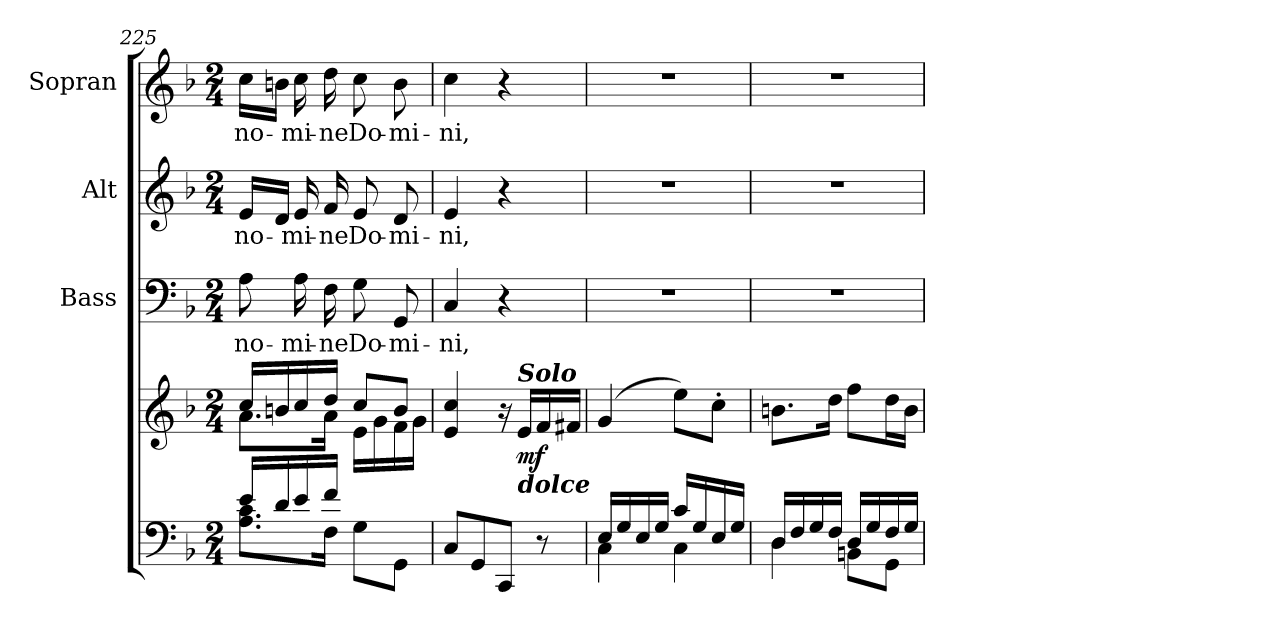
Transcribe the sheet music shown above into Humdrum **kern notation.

**kern	**kern	**dynam	**kern	**text	**kern	**text	**kern	**text
*part4	*part4	*part4	*part3	*part3	*part2	*part2	*part1	*part1
*staff5	*staff4	*staff4/5	*staff3	*staff3	*staff2	*staff2	*staff1	*staff1
*	*	*	*I"Bass	*	*I"Alt	*	*I"Sopran	*
*	*	*	*I'B.	*	*I'A.	*	*I'S.	*
*clefF4	*clefG2	*	*clefF4	*	*clefG2	*	*clefG2	*
*k[b-]	*k[b-]	*	*k[b-]	*	*k[b-]	*	*k[b-]	*
*F:	*F:	*	*F:	*	*F:	*	*F:	*
*M2/4	*M2/4	*	*M2/4	*	*M2/4	*	*M2/4	*
=225	=225	=225	=225	=225	=225	=225	=225	=225
*^	*^	*	*	*	*	*	*	*
!	!	!	!	!	!	!LO:LY:b	!	!LO:LY:b	!	!LO:LY:b
16e/LL	8.A\ 8.c\L	16cc/LL	8.a\L	.	8A\	no-	16e/LL	no-	16cc\LL	no-
16d/	.	16bn/	.	.	.	.	16d/JJ	.	16bn\JJ	.
!	!	!	!	!	!	!LO:LY:b	!	!LO:LY:b	!	!LO:LY:b
16e/	.	16cc/	.	.	16A\	-mi-	16e/	-mi-	16cc\	-mi-
!	!	!	!	!	!	!LO:LY:b	!	!LO:LY:b	!	!LO:LY:b
16f/JJ	16F\Jk	16dd/JJ	16a\Jk	.	16F\	-ne	16f/	-ne	16dd\	-ne
!	!	!	!	!	!	!LO:LY:b	!	!LO:LY:b	!	!LO:LY:b
4ryy	8G\L	8cc/L	16e\LL	.	8G\	Do-	8e/	Do-	8cc\	Do-
.	.	.	16g\	.	.	.	.	.	.	.
!	!	!	!	!	!	!LO:LY:b	!	!LO:LY:b	!	!LO:LY:b
.	8GG\J	8b/J	16f\	.	8GG/	-mi-	8d/	-mi-	8b\	-mi-
.	.	.	16g\JJ	.	.	.	.	.	.	.
*v	*v	*	*	*	*	*	*	*	*	*
!!LO:PB:g=z
=226	=226	=226	=226	=226	=226	=226	=226	=226	=226
!	!	!	!	!	!LO:LY:b	!	!LO:LY:b	!	!LO:LY:b
*	*v	*v	*	*	*	*	*	*	*
8C/L	4e/ 4cc/	.	4C/	-ni,	4e/	-ni,	4cc\	-ni,
8GG/	.	.	.	.	.	.	.	.
8CC/J	16r	.	4r	.	4r	.	4r	.
!	!LO:TX:b:Bi:t=dolce	!	!	!	!	!	!	!
!	!LO:TX:a:Bi:t=Solo	!	!	!	!	!	!	!
!	!	!LO:DY:b	!	!	!	!	!	!
.	16e/LL	mf	.	.	.	.	.	.
8r	16f/	.	.	.	.	.	.	.
.	16f#X/JJ	.	.	.	.	.	.	.
=227	=227	=227	=227	=227	=227	=227	=227	=227
*^	*	*	*	*	*	*	*	*
16E/LL	4C\	(4g/	.	2r	.	2r	.	2r	.
16G/	.	.	.	.	.	.	.	.	.
16E/	.	.	.	.	.	.	.	.	.
16G/JJ	.	.	.	.	.	.	.	.	.
16c/LL	4C\	8ee\L)	.	.	.	.	.	.	.
16G/	.	.	.	.	.	.	.	.	.
16E/	.	8cc'>\J	.	.	.	.	.	.	.
16G/JJ	.	.	.	.	.	.	.	.	.
=228	=228	=228	=228	=228	=228	=228	=228	=228	=228
16D/LL	4D\	8.bn\L	.	2r	.	2r	.	2r	.
16F/	.	.	.	.	.	.	.	.	.
16G/	.	.	.	.	.	.	.	.	.
16F/JJ	.	16dd\Jk	.	.	.	.	.	.	.
16D/LL	8BBn\L	8ff\L	.	.	.	.	.	.	.
16G/	.	.	.	.	.	.	.	.	.
16F/	8GG\J	16dd\L	.	.	.	.	.	.	.
16G/JJ	.	16b\JJ	.	.	.	.	.	.	.
*v	*v	*	*	*	*	*	*	*	*
=	=	=	=	=	=	=	=	=
*-	*-	*-	*-	*-	*-	*-	*-	*-
